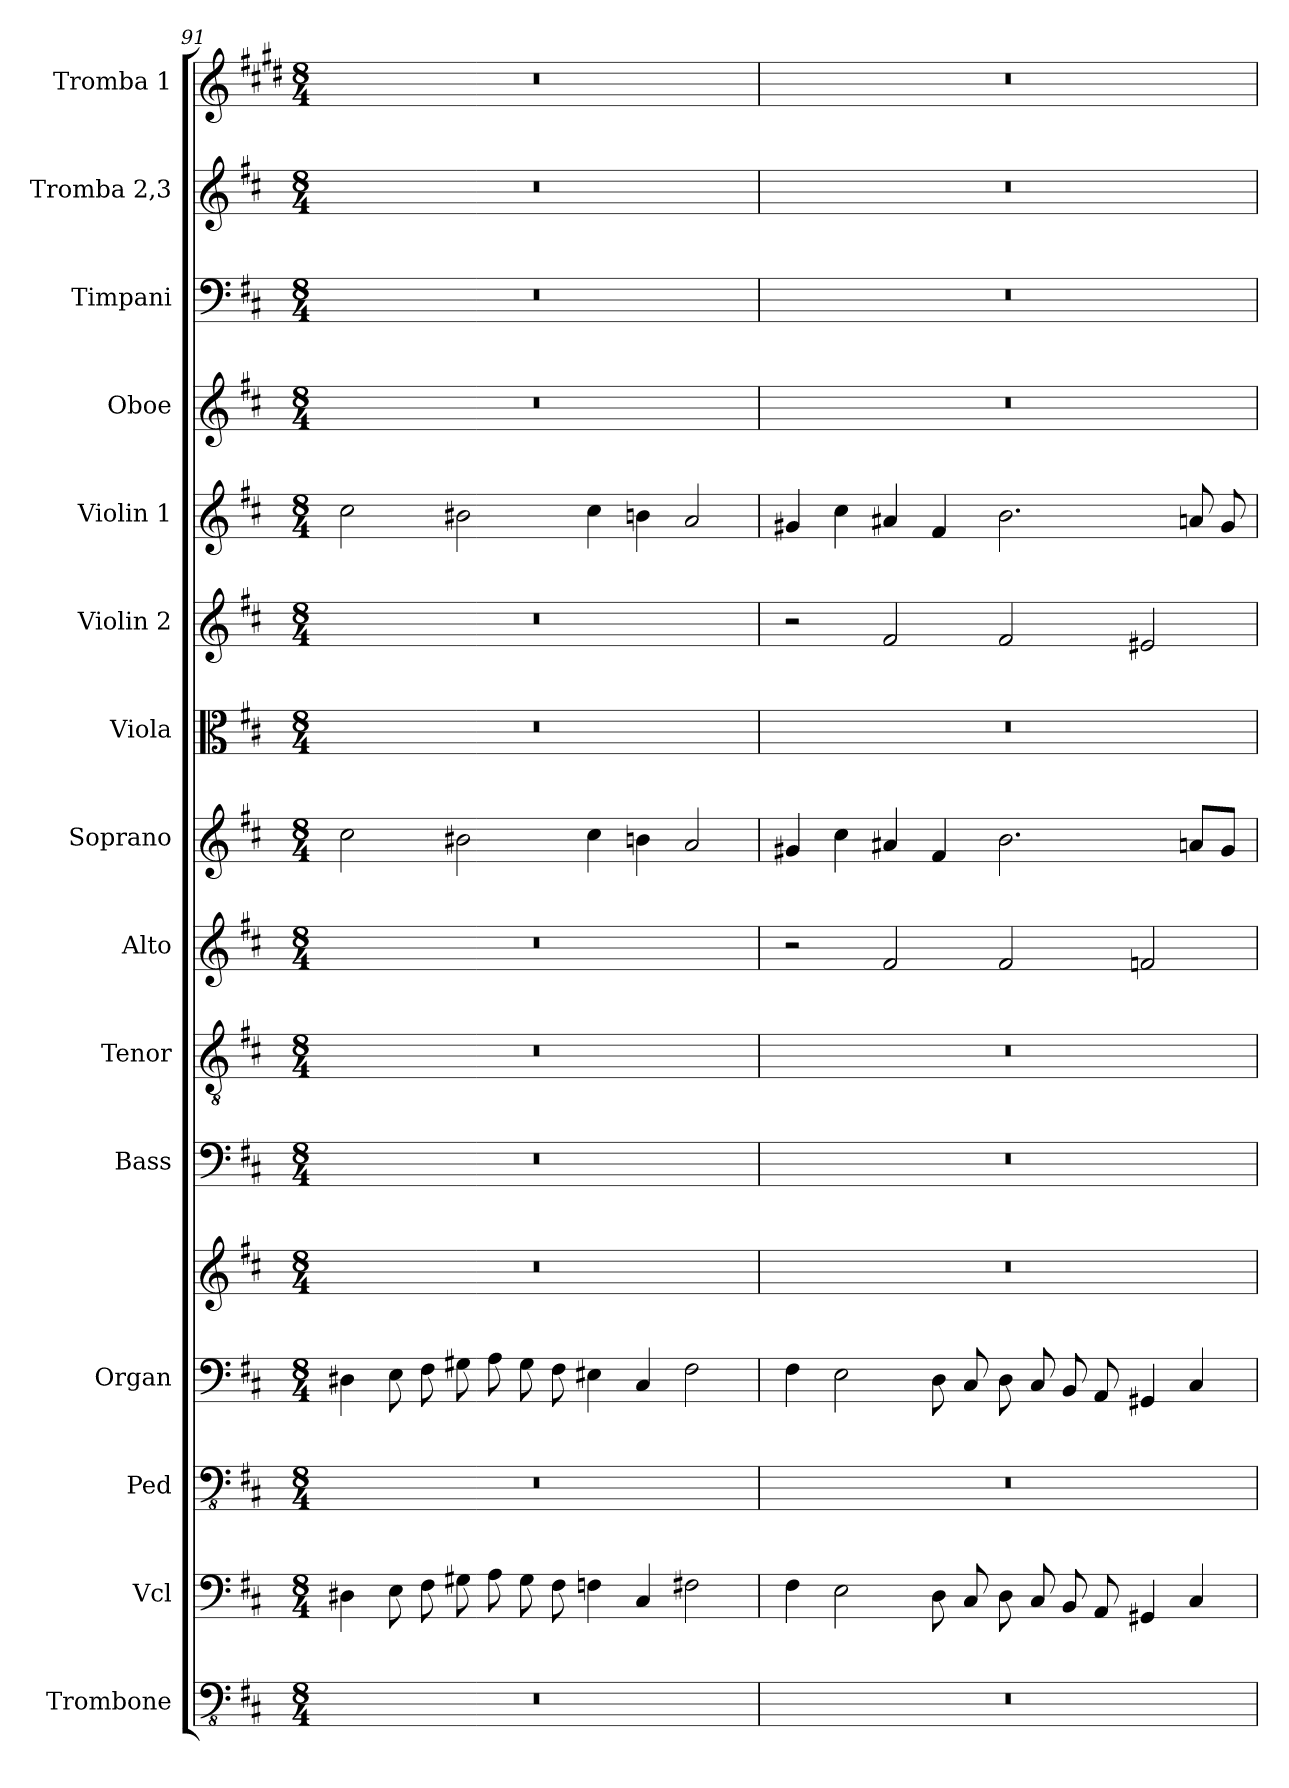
**kern	**kern	**kern	**kern	**kern	**kern	**kern	**kern	**kern	**kern	**kern	**kern	**kern	**kern	**kern	**kern
*part15	*part14	*part13	*part12	*part12	*part11	*part10	*part9	*part8	*part7	*part6	*part5	*part4	*part3	*part2	*part1
*staff16	*staff15	*staff14	*staff13	*staff12	*staff11	*staff10	*staff9	*staff8	*staff7	*staff6	*staff5	*staff4	*staff3	*staff2	*staff1
*I"Trombone	*I"Vcl	*I"Ped	*I"Organ	*	*I"Bass	*I"Tenor	*I"Alto	*I"Soprano	*I"Viola	*I"Violin 2	*I"Violin 1	*I"Oboe	*I"Timpani	*I"Tromba 2,3	*I"Tromba 1
*I'Trb	*	*	*	*	*	*	*	*I'S	*	*	*	*I'Ob	*I'Timp	*	*
!!LO:LB:g=z
*clefFv4	*clefF4	*clefFv4	*clefF4	*clefG2	*clefF4	*clefGv2	*clefG2	*clefG2	*clefC3	*clefG2	*clefG2	*clefG2	*clefF4	*clefG2	*clefG2
*	*	*	*	*	*	*	*	*	*	*	*	*	*	*	*ITrd1c2
*k[f#c#]	*k[f#c#]	*k[f#c#]	*k[f#c#]	*k[f#c#]	*k[f#c#]	*k[f#c#]	*k[f#c#]	*k[f#c#]	*k[f#c#]	*k[f#c#]	*k[f#c#]	*k[f#c#]	*k[f#c#]	*k[f#c#]	*k[f#c#]
*M8/4	*M8/4	*M8/4	*M8/4	*M8/4	*M8/4	*M8/4	*M8/4	*M8/4	*M8/4	*M8/4	*M8/4	*M8/4	*M8/4	*M8/4	*M8/4
=91	=91	=91	=91	=91	=91	=91	=91	=91	=91	=91	=91	=91	=91	=91	=91
0r	4D#X\	0r	4D#X\	0r	0r	0r	0r	2cc#\	0r	0r	2cc#\	0r	0r	0r	0r
.	8E\	.	8E\	.	.	.	.	.	.	.	.	.	.	.	.
.	8F#\	.	8F#\	.	.	.	.	.	.	.	.	.	.	.	.
.	8G#X\	.	8G#X\	.	.	.	.	2b#X\	.	.	2b#X\	.	.	.	.
.	8A\	.	8A\	.	.	.	.	.	.	.	.	.	.	.	.
.	8G#\	.	8G#\	.	.	.	.	.	.	.	.	.	.	.	.
.	8F#\	.	8F#\	.	.	.	.	.	.	.	.	.	.	.	.
.	4Fn\	.	4E#X\	.	.	.	.	4cc#\	.	.	4cc#\	.	.	.	.
.	4C#/	.	4C#/	.	.	.	.	4bn\	.	.	4bn\	.	.	.	.
.	2F#X\	.	2F#\	.	.	.	.	2a/	.	.	2a/	.	.	.	.
=92	=92	=92	=92	=92	=92	=92	=92	=92	=92	=92	=92	=92	=92	=92	=92
0r	4F#\	0r	4F#\	0r	0r	0r	2r	4g#X/	0r	2r	4g#X/	0r	0r	0r	0r
.	2E\	.	2E\	.	.	.	.	4cc#\	.	.	4cc#\	.	.	.	.
.	.	.	.	.	.	.	2f#/	4a#X/	.	2f#/	4a#X/	.	.	.	.
.	8D\	.	8D\	.	.	.	.	4f#/	.	.	4f#/	.	.	.	.
.	8C#/	.	8C#/	.	.	.	.	.	.	.	.	.	.	.	.
.	8D\	.	8D\	.	.	.	2f#/	2.b\	.	2f#/	2.b\	.	.	.	.
.	8C#/	.	8C#/	.	.	.	.	.	.	.	.	.	.	.	.
.	8BB/	.	8BB/	.	.	.	.	.	.	.	.	.	.	.	.
.	8AA/	.	8AA/	.	.	.	.	.	.	.	.	.	.	.	.
.	4GG#X/	.	4GG#X/	.	.	.	2fn/	.	.	2e#X/	.	.	.	.	.
.	4C#/	.	4C#/	.	.	.	.	8an/L	.	.	8an/	.	.	.	.
.	.	.	.	.	.	.	.	8g#/J	.	.	8g#/	.	.	.	.
=	=	=	=	=	=	=	=	=	=	=	=	=	=	=	=
*-	*-	*-	*-	*-	*-	*-	*-	*-	*-	*-	*-	*-	*-	*-	*-
